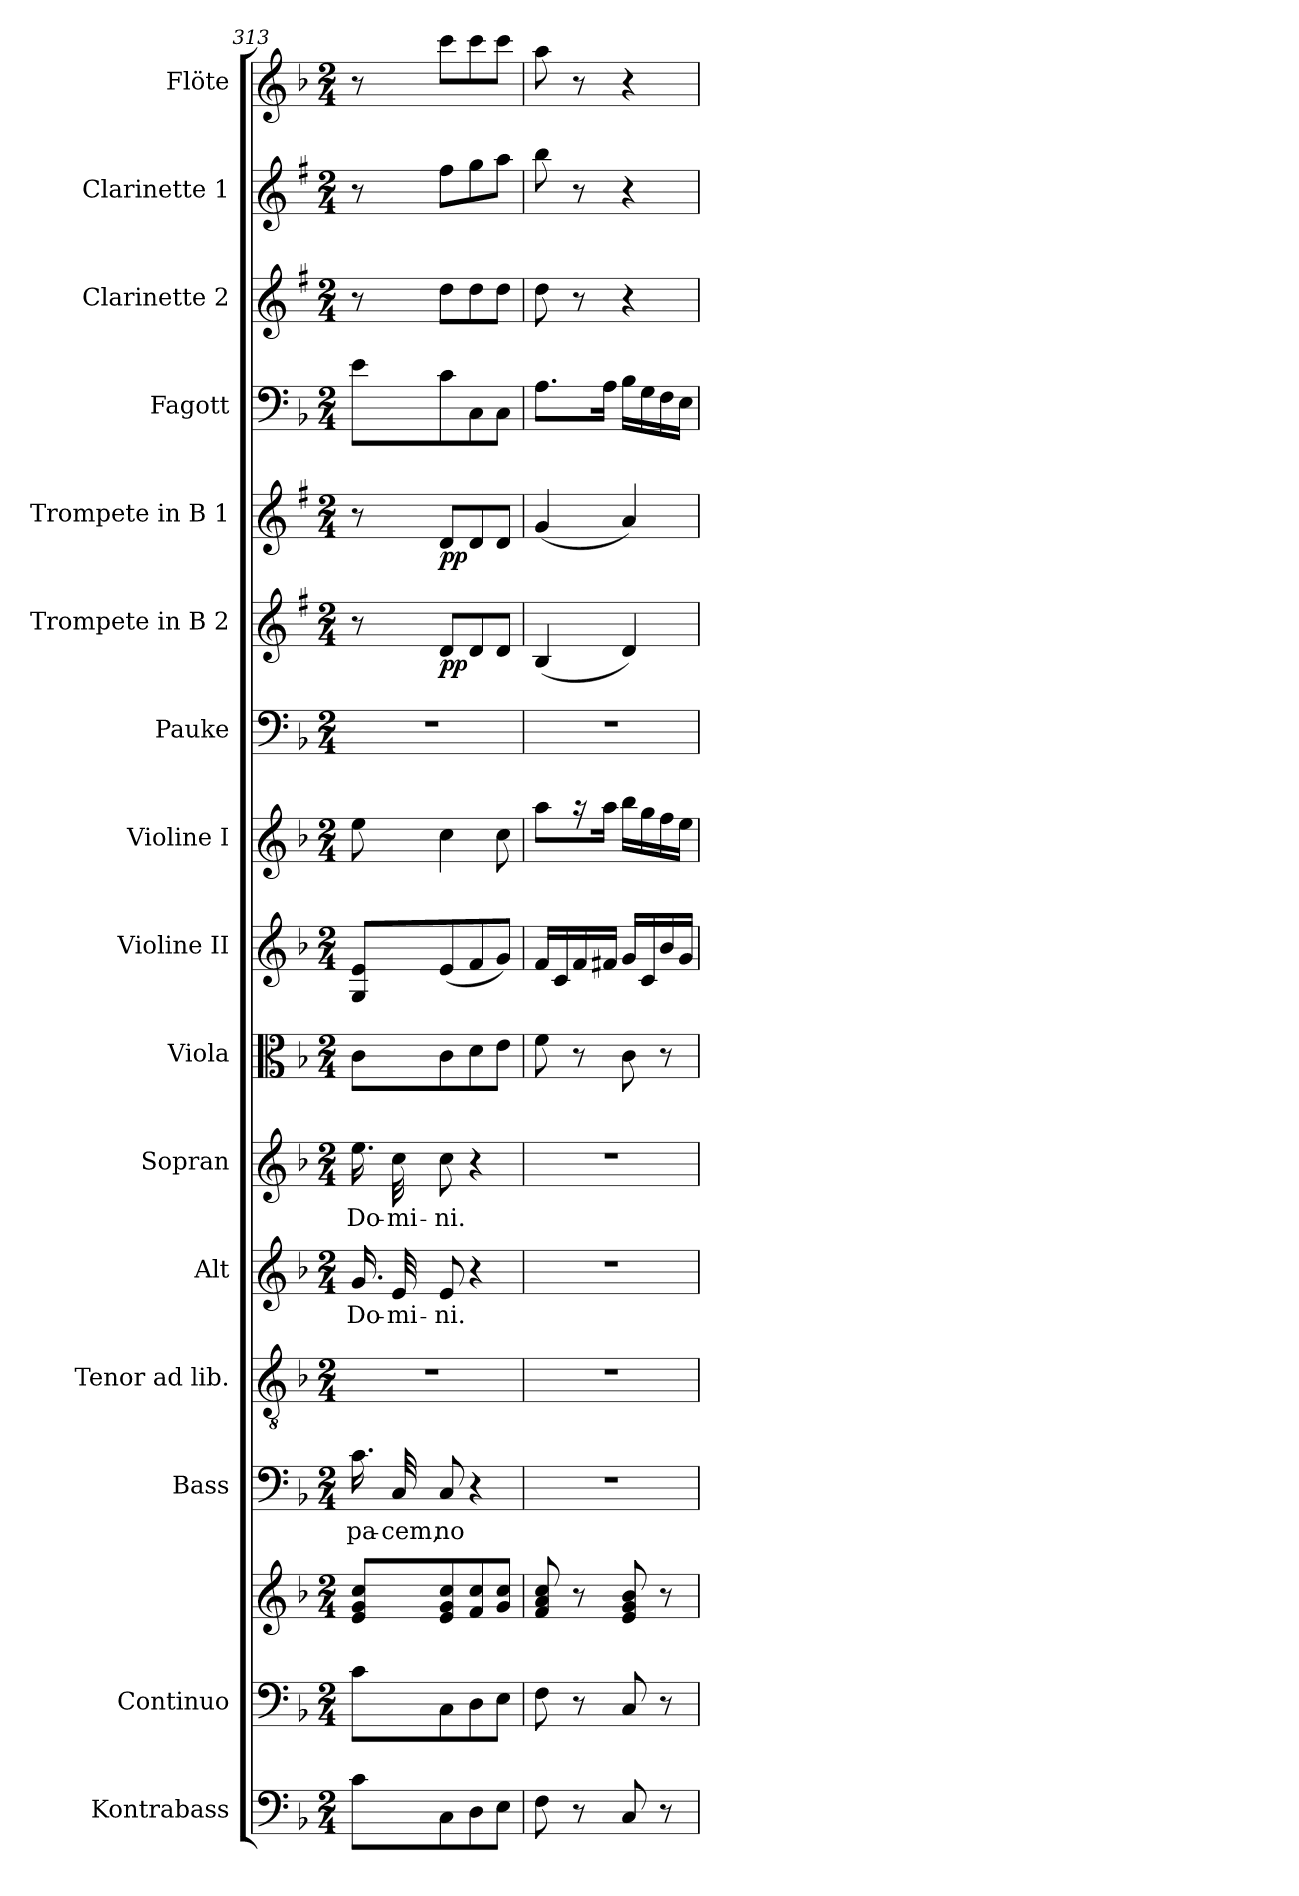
**kern	**kern	**kern	**kern	**text	**kern	**kern	**text	**kern	**text	**kern	**kern	**kern	**kern	**kern	**dynam	**kern	**dynam	**kern	**kern	**kern	**kern
*part16	*part15	*part15	*part14	*part14	*part13	*part12	*part12	*part11	*part11	*part10	*part9	*part8	*part7	*part6	*part6	*part5	*part5	*part4	*part3	*part2	*part1
*staff17	*staff16	*staff15	*staff14	*staff14	*staff13	*staff12	*staff12	*staff11	*staff11	*staff10	*staff9	*staff8	*staff7	*staff6	*staff6	*staff5	*staff5	*staff4	*staff3	*staff2	*staff1
*I"Kontrabass	*I"Continuo	*	*I"Bass	*	*I"Tenor ad lib.	*I"Alt	*	*I"Sopran	*	*I"Viola	*I"Violine II	*I"Violine I	*I"Pauke	*I"Trompete in B 2	*	*I"Trompete in B 1	*	*I"Fagott	*I"Clarinette 2	*I"Clarinette 1	*I"Flöte
*I'Kb.	*I'cont.	*	*I'B	*	*I'T	*I'A	*	*I'S	*	*I'Vla.	*I'Vl. II	*I'Vl. I	*I'Pk.	*	*	*	*	*I'Fg.	*I'Cl. 2	*I'Cl. 1	*I'Fl.
*clefF4	*clefF4	*clefG2	*clefF4	*	*clefGv2	*clefG2	*	*clefG2	*	*clefC3	*clefG2	*clefG2	*clefF4	*clefG2	*	*clefG2	*	*clefF4	*clefG2	*clefG2	*clefG2
*ITrd7c12	*	*	*	*	*	*	*	*	*	*	*	*	*	*ITrd1c2	*	*ITrd1c2	*	*	*ITrd1c2	*ITrd1c2	*
*k[b-]	*k[b-]	*k[b-]	*k[b-]	*	*k[b-]	*k[b-]	*	*k[b-]	*	*k[b-]	*k[b-]	*k[b-]	*k[b-]	*k[b-]	*	*k[b-]	*	*k[b-]	*k[b-]	*k[b-]	*k[b-]
*F:	*F:	*F:	*F:	*	*F:	*F:	*	*F:	*	*F:	*F:	*F:	*F:	*F:	*	*F:	*	*F:	*F:	*F:	*F:
*M2/4	*M2/4	*M2/4	*M2/4	*	*M2/4	*M2/4	*	*M2/4	*	*M2/4	*M2/4	*M2/4	*M2/4	*M2/4	*	*M2/4	*	*M2/4	*M2/4	*M2/4	*M2/4
=313	=313	=313	=313	=313	=313	=313	=313	=313	=313	=313	=313	=313	=313	=313	=313	=313	=313	=313	=313	=313	=313
!	!	!	!	!LO:LY:b	!	!	!LO:LY:b	!	!LO:LY:b	!	!	!	!	!	!	!	!	!	!	!	!
8C\L	8c\L	8e/ 8g/ 8cc/L	16.c\	pa-	2r	16.g/	Do-	16.ee\	Do-	8c\L	8G/ 8e/L	8ee\	2r	8r	.	8r	.	8e\L	8r	8r	8r
!	!	!	!	!LO:LY:b	!	!	!LO:LY:b	!	!LO:LY:b	!	!	!	!	!	!	!	!	!	!	!	!
.	.	.	32C/	-cem,	.	32e/	-mi-	32cc\	-mi-	.	.	.	.	.	.	.	.	.	.	.	.
!	!	!	!	!LO:LY:b	!	!	!LO:LY:b	!	!LO:LY:b	!	!	!	!	!	!LO:DY:b	!	!LO:DY:b	!	!	!	!
8CC\	8C\	8e/ 8g/ 8cc/	8C/	no-	.	8e/	-ni.	8cc\	-ni.	8c\	(<8e/	4cc\	.	8c/L	pp	8c/L	pp	8c\	8cc\L	8ee\L	8ccc\L
8DD\	8D\	8f/ 8cc/	4r	.	.	4r	.	4r	.	8d\	8f/	.	.	8c/	.	8c/	.	8C\	8cc\	8ff\	8ccc\
8EE\J	8E\J	8g/ 8cc/J	.	.	.	.	.	.	.	8e\J	8g/J)	8cc\	.	8c/J	.	8c/J	.	8C\J	8cc\J	8gg\J	8ccc\J
=314	=314	=314	=314	=314	=314	=314	=314	=314	=314	=314	=314	=314	=314	=314	=314	=314	=314	=314	=314	=314	=314
8FF\	8F\	8f/ 8a/ 8cc/	2r	.	2r	2r	.	2r	.	8f\	16f/LL	8aa\L	2r	(<4A/	.	(<4f/	.	8.A\L	8cc\	8aa\	8aa\
.	.	.	.	.	.	.	.	.	.	.	16c/	.	.	.	.	.	.	.	.	.	.
8r	8r	8r	.	.	.	.	.	.	.	8r	16f/	16r	.	.	.	.	.	.	8r	8r	8r
.	.	.	.	.	.	.	.	.	.	.	16f#X/JJ	16aa\Jk	.	.	.	.	.	16A\Jk	.	.	.
8CC/	8C/	8e/ 8g/ 8b-/	.	.	.	.	.	.	.	8c\	16g/LL	16bb-\LL	.	4c/)	.	4g/)	.	16B-\LL	4r	4r	4r
.	.	.	.	.	.	.	.	.	.	.	16c/	16gg\	.	.	.	.	.	16G\	.	.	.
8r	8r	8r	.	.	.	.	.	.	.	8r	16b-/	16ff\	.	.	.	.	.	16F\	.	.	.
.	.	.	.	.	.	.	.	.	.	.	16g/JJ	16ee\JJ	.	.	.	.	.	16E\JJ	.	.	.
=	=	=	=	=	=	=	=	=	=	=	=	=	=	=	=	=	=	=	=	=	=
*-	*-	*-	*-	*-	*-	*-	*-	*-	*-	*-	*-	*-	*-	*-	*-	*-	*-	*-	*-	*-	*-
